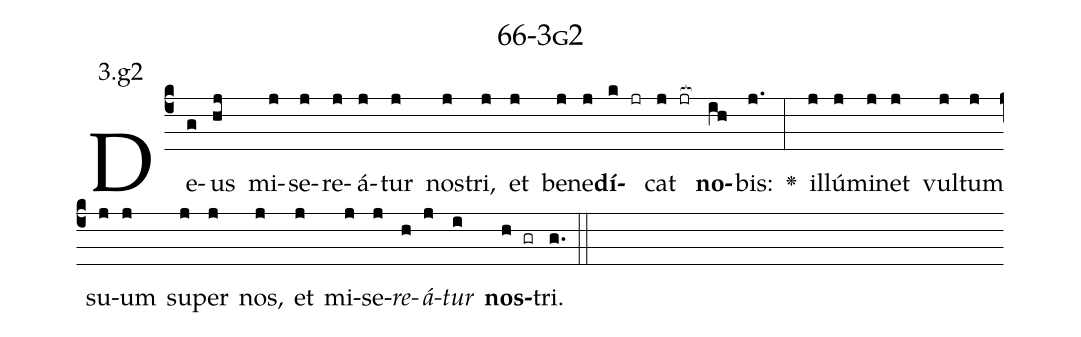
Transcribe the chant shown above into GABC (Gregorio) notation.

name: 66-3g2;
annotation: 3.g2;
%%
(c4)De(g)us(hj) mi(j)se(j)re(j)á(j)tur(j) nos(j)tri,(j) et(j) be(j)ne(j)<b>dí</b>(k jr)cat(j jr[ocb:1{]) <b>no</b>(ih[ocb:0}])bis:(j.) <v>\greheightstar</v>(:) il(j)lú(j)mi(j)net(j) vul(j)tum(j) su(j)um(j) su(j)per(j) nos,(j) et(j) mi(j)se(j)<i>re</i>(h)<i>á</i>(j)<i>tur</i>(i) <b>nos</b>(h gr)tri.(g.) (::)


%E(j) u(h) o(j) u(i) a(h) e.(g.) (::)
